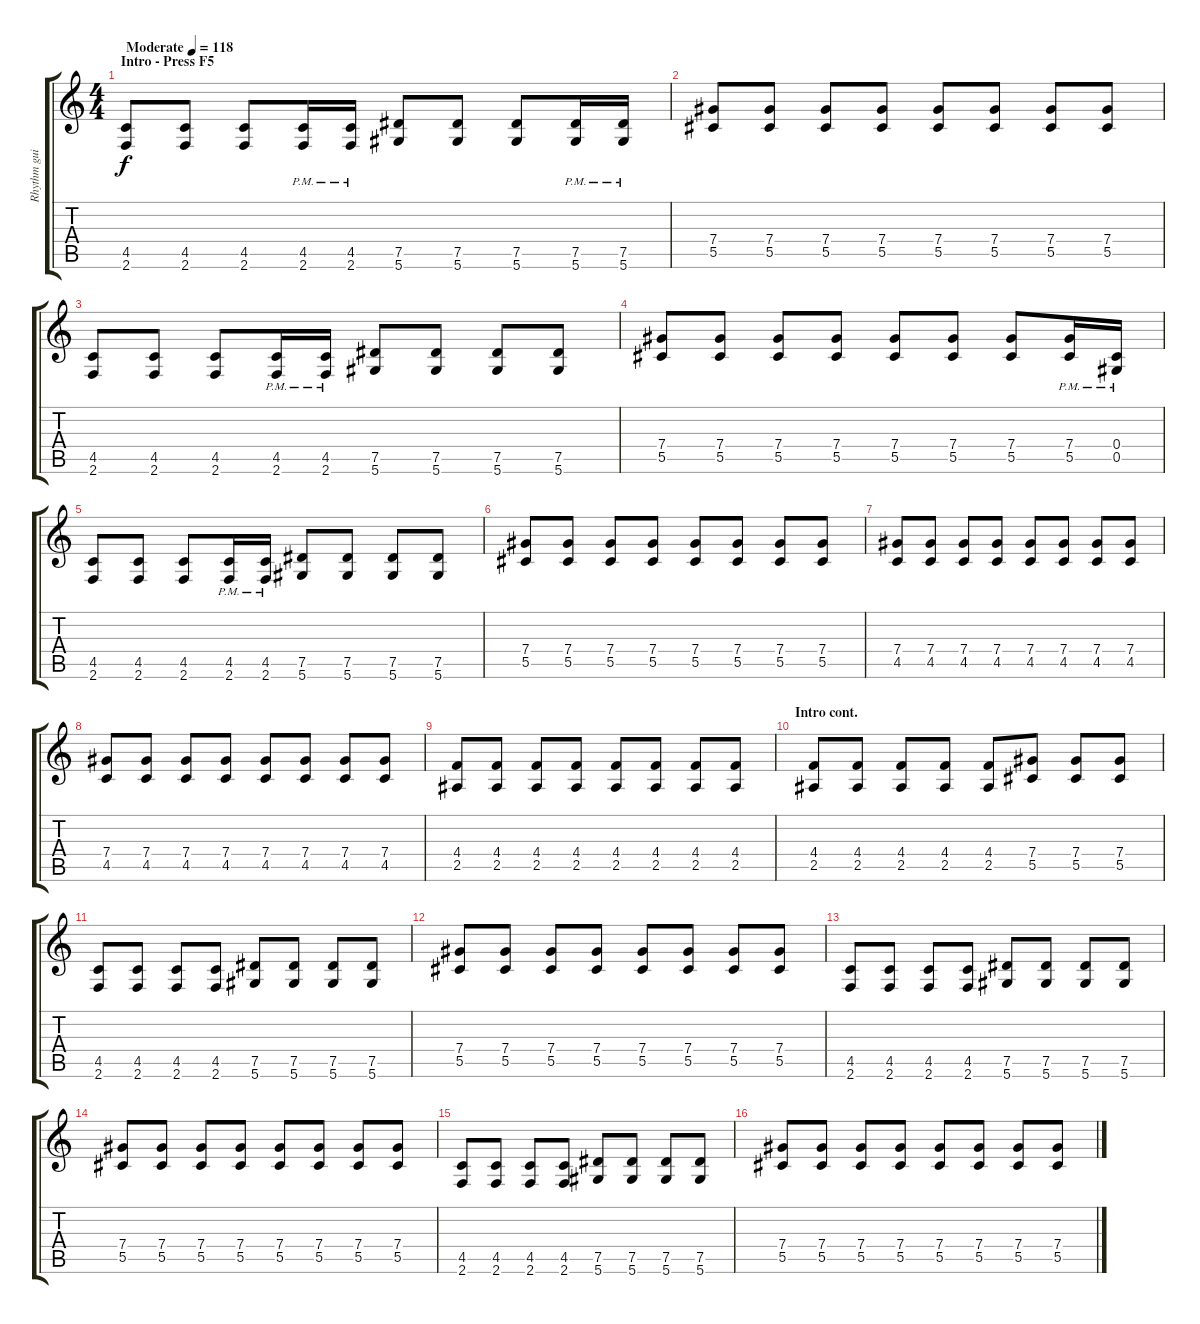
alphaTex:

\track ("Rhythm guitar" "Rhythm gui") {instrument distortionguitar}
\staff {score tabs}
\tuning (Eb4 Bb3 Gb3 Db3 Ab2 Eb2) {hide}
\ts (4 4)
\section ("" "Intro - Press F5")
\tempo (118 "Moderate")
\clef g2
\ks c
(4.5 2.6).8{dy f instrument distortionguitar} (4.5 2.6).8 (4.5 2.6).8 (4.5{pm} 2.6{pm}).16 (4.5{pm} 2.6{pm}).16 (7.5 5.6).8 (7.5 5.6).8 (7.5 5.6).8 (7.5{pm} 5.6{pm}).16 (7.5{pm} 5.6{pm}).16 |
(7.4 5.5).8 (7.4 5.5).8 (7.4 5.5).8 (7.4 5.5).8 (7.4 5.5).8 (7.4 5.5).8 (7.4 5.5).8 (7.4 5.5).8 |
(4.5 2.6).8 (4.5 2.6).8 (4.5 2.6).8 (4.5{pm} 2.6{pm}).16 (4.5{pm} 2.6{pm}).16 (7.5 5.6).8 (7.5 5.6).8 (7.5 5.6).8 (7.5 5.6).8 |
(7.4 5.5).8 (7.4 5.5).8 (7.4 5.5).8 (7.4 5.5).8 (7.4 5.5).8 (7.4 5.5).8 (7.4 5.5).8 (7.4{pm} 5.5{pm}).16 (0.4{pm} 0.5{pm}).16 |
(4.5 2.6).8 (4.5 2.6).8 (4.5 2.6).8 (4.5{pm} 2.6{pm}).16 (4.5{pm} 2.6{pm}).16 (7.5 5.6).8 (7.5 5.6).8 (7.5 5.6).8 (7.5 5.6).8 |
(7.4 5.5).8 (7.4 5.5).8 (7.4 5.5).8 (7.4 5.5).8 (7.4 5.5).8 (7.4 5.5).8 (7.4 5.5).8 (7.4 5.5).8 |
(7.4 4.5).8 (7.4 4.5).8 (7.4 4.5).8 (7.4 4.5).8 (7.4 4.5).8 (7.4 4.5).8 (7.4 4.5).8 (7.4 4.5).8 |
(7.4 4.5).8 (7.4 4.5).8 (7.4 4.5).8 (7.4 4.5).8 (7.4 4.5).8 (7.4 4.5).8 (7.4 4.5).8 (7.4 4.5).8 |
(4.4 2.5).8 (4.4 2.5).8 (4.4 2.5).8 (4.4 2.5).8 (4.4 2.5).8 (4.4 2.5).8 (4.4 2.5).8 (4.4 2.5).8 |
\section ("" "Intro cont.")
(4.4 2.5).8 (4.4 2.5).8 (4.4 2.5).8 (4.4 2.5).8 (4.4 2.5).8 (7.4 5.5).8 (7.4 5.5).8 (7.4 5.5).8 |
(4.5 2.6).8 (4.5 2.6).8 (4.5 2.6).8 (4.5 2.6).8 (7.5 5.6).8 (7.5 5.6).8 (7.5 5.6).8 (7.5 5.6).8 |
(7.4 5.5).8 (7.4 5.5).8 (7.4 5.5).8 (7.4 5.5).8 (7.4 5.5).8 (7.4 5.5).8 (7.4 5.5).8 (7.4 5.5).8 |
(4.5 2.6).8 (4.5 2.6).8 (4.5 2.6).8 (4.5 2.6).8 (7.5 5.6).8 (7.5 5.6).8 (7.5 5.6).8 (7.5 5.6).8 |
(7.4 5.5).8 (7.4 5.5).8 (7.4 5.5).8 (7.4 5.5).8 (7.4 5.5).8 (7.4 5.5).8 (7.4 5.5).8 (7.4 5.5).8 |
(4.5 2.6).8 (4.5 2.6).8 (4.5 2.6).8 (4.5 2.6).8 (7.5 5.6).8 (7.5 5.6).8 (7.5 5.6).8 (7.5 5.6).8 |
(7.4 5.5).8 (7.4 5.5).8 (7.4 5.5).8 (7.4 5.5).8 (7.4 5.5).8 (7.4 5.5).8 (7.4 5.5).8 (7.4 5.5).8
